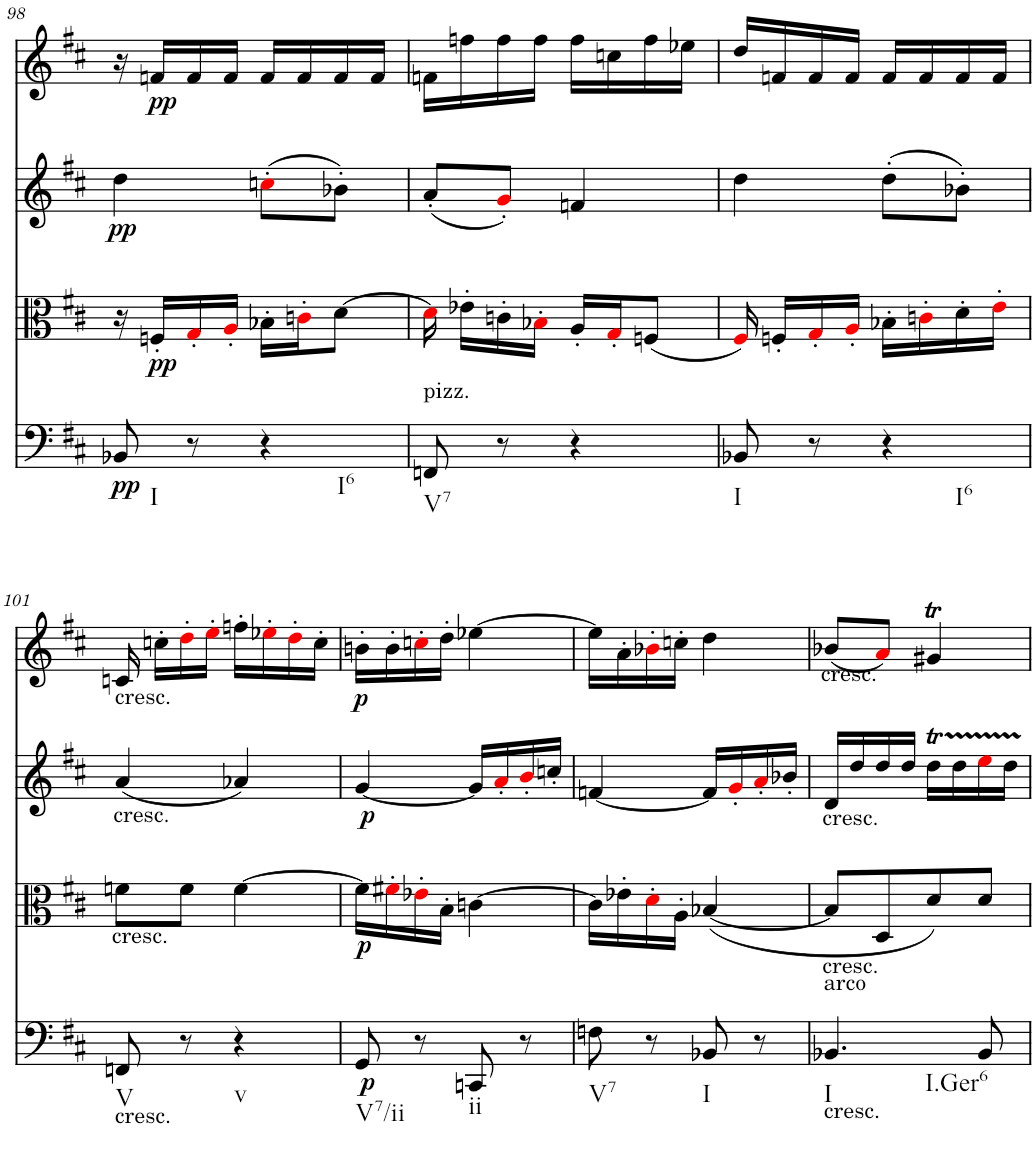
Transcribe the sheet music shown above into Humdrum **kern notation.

**kern	**dynam	**kern	**dynam	**kern	**dynam	**kern	**dynam
*part4	*part4	*part3	*part3	*part2	*part2	*part1	*part1
*staff4	*staff4	*staff3	*staff3	*staff2	*staff2	*staff1	*staff1
*I"Violoncello	*	*I"Viola	*	*I"Violin 2	*	*I"Violin 1	*
*I'Vc	*	*I'Vla	*	*I'Vln	*	*I'Vln	*
!!LO:PB:g=z
*clefF4	*	*clefC3	*	*clefG2	*	*clefG2	*
*k[f#c#]	*	*k[f#c#]	*	*k[f#c#]	*	*k[f#c#]	*
*D:	*	*D:	*	*D:	*	*D:	*
*M2/4	*	*M2/4	*	*M2/4	*	*M2/4	*
=98	=98	=98	=98	=98	=98	=98	=98
!LO:TX:b:t=I	!	!	!	!	!	!	!
!	!LO:DY:b	!	!	!	!LO:DY:b	!	!
8BB-X/	pp	16r	.	4dd\	pp	16r	.
!	!	!	!LO:DY:b	!	!	!	!LO:DY:b
.	.	16Fn'/LL	pp	.	.	16fn/LL	pp
8r	.	16G'i/	.	.	.	16f/	.
.	.	16A'i/JJ	.	.	.	16f/JJ	.
!LO:TX:b:t=I6	!	!	!	!	!	!	!
4r	.	16B-X'\LL	.	(8ccn'i\L	.	16f/LL	.
.	.	16cn'i\J	.	.	.	16f/	.
.	.	[8d\J	.	8b-X'\J)	.	16f/	.
.	.	.	.	.	.	16f/JJ	.
=99	=99	=99	=99	=99	=99	=99	=99
!LO:TX:a:t=pizz.	!	!	!	!	!	!	!
!LO:TX:b:t=V7	!	!	!	!	!	!	!
8FFn/	.	16di\]	.	(8a'/L	.	16fn\LL	.
.	.	16e-X'\LL	.	.	.	16ffn\	.
8r	.	16cn'\	.	8g'i/J)	.	16ff\	.
.	.	16B-X'i\JJ	.	.	.	16ff\JJ	.
4r	.	16A'/LL	.	4fn/	.	16ff\LL	.
.	.	16G'i/J	.	.	.	16ccn\	.
.	.	(8Fn/J	.	.	.	16ff\	.
.	.	.	.	.	.	16ee-X\JJ	.
=100	=100	=100	=100	=100	=100	=100	=100
!LO:TX:b:t=I	!	!	!	!	!	!	!
8BB-X/	.	16F#i/)	.	4dd\	.	16dd/LL	.
.	.	16Fn'/LL	.	.	.	16fn/	.
8r	.	16G'i/	.	.	.	16f/	.
.	.	16A'i/JJ	.	.	.	16f/JJ	.
!LO:TX:b:t=I6	!	!	!	!	!	!	!
4r	.	16B-X'\LL	.	(8dd'\L	.	16f/LL	.
.	.	16cn'i\	.	.	.	16f/	.
.	.	16d'\	.	8b-X'\J)	.	16f/	.
.	.	16e'i\JJ	.	.	.	16f/JJ	.
!!LO:LB:g=z
=101	=101	=101	=101	=101	=101	=101	=101
!	!	!	!	!	!	!LO:TX:b:t=cresc.	!
!	!	!	!	!LO:TX:b:t=cresc.	!	!	!
!	!	!LO:TX:b:t=cresc.	!	!	!	!	!
!LO:TX:b:t=cresc.	!	!	!	!	!	!	!
!LO:TX:b:t=V	!	!	!	!	!	!	!
8FFn/	.	8fn\L	.	(4a/	.	16cn/	.
.	.	.	.	.	.	16ccn'\LL	.
8r	.	8f\J	.	.	.	16dd'i\	.
.	.	.	.	.	.	16ee'i\JJ	.
!LO:TX:b:t=v	!	!	!	!	!	!	!
4r	.	[4f\	.	4a-X/)	.	16ffn'\LL	.
.	.	.	.	.	.	16ee-X'i\	.
.	.	.	.	.	.	16dd'i\	.
.	.	.	.	.	.	16cc'\JJ	.
=102	=102	=102	=102	=102	=102	=102	=102
!LO:TX:b:t=V7/ii	!	!	!	!	!	!	!
!	!LO:DY:b	!	!LO:DY:b	!	!LO:DY:b	!	!LO:DY:b
8GG/	p	16f\LL]	p	[4g/	p	16bn'\LL	p
.	.	16f#X'i\	.	.	.	16b'\	.
8r	.	16e-X'i\	.	.	.	16ccn'i\	.
.	.	16B'\JJ	.	.	.	16dd'\JJ	.
!LO:TX:b:t=ii	!	!	!	!	!	!	!
8CCn/	.	[4cn\	.	16g/LL]	.	[4ee-X\	.
.	.	.	.	16a'i/	.	.	.
8r	.	.	.	16b'i/	.	.	.
.	.	.	.	16ccn'/JJ	.	.	.
=103	=103	=103	=103	=103	=103	=103	=103
!LO:TX:b:t=V7	!	!	!	!	!	!	!
8Fn\	.	16c\LL]	.	[4fn/	.	16ee-\LL]	.
.	.	16e-X'\	.	.	.	16a'\	.
8r	.	16d'i\	.	.	.	16b-X'i\	.
.	.	16A'\JJ	.	.	.	16ccn'\JJ	.
!LO:TX:b:t=I	!	!	!	!	!	!	!
8BB-X/	.	([4B-X/	.	16f/LL]	.	4dd\	.
.	.	.	.	16g'i/	.	.	.
8r	.	.	.	16a'i/	.	.	.
.	.	.	.	16b-X'/JJ	.	.	.
=104	=104	=104	=104	=104	=104	=104	=104
!	!	!	!	!	!	!LO:TX:a:t=cresc.	!
!	!	!	!	!LO:TX:b:t=cresc.	!	!	!
!	!	!LO:TX:b:t=cresc.	!	!	!	!	!
!LO:TX:b:t=cresc.	!	!	!	!	!	!	!
!LO:TX:a:t=arco	!	!	!	!	!	!	!
!LO:TX:b:t=I	!	!	!	!	!	!	!
!LO:TX:b:t=I.Ger6	!	!	!	!	!	!	!
4.BB-X/	.	8B-/L]	.	16d/LL	.	(8b-X/L	.
.	.	.	.	16dd/	.	.	.
.	.	8D/	.	16dd/	.	8ai/J)	.
.	.	.	.	16dd/JJ	.	.	.
.	.	8d/)	.	16ddT\LL	.	4g#Xt/	.
.	.	.	.	16dd\	.	.	.
8BB-/	.	8d/J	.	16eei\	.	.	.
.	.	.	.	16ddTTT\JJ	.	.	.
=	=	=	=	=	=	=	=
*-	*-	*-	*-	*-	*-	*-	*-
